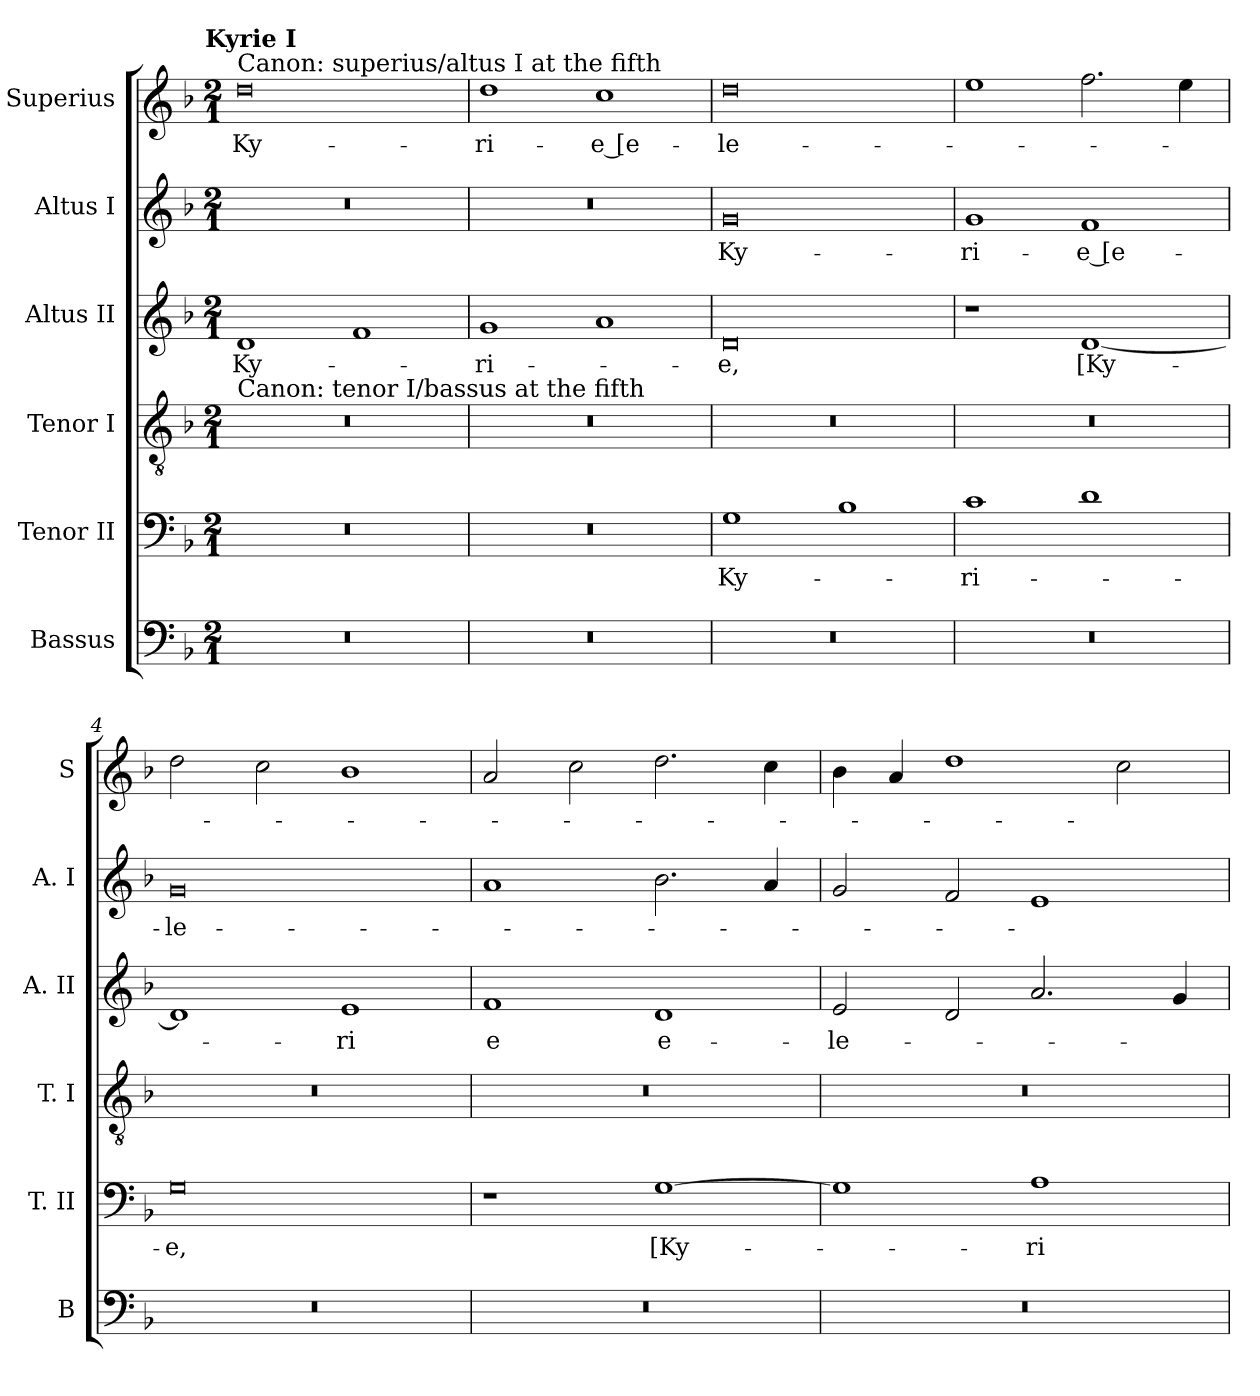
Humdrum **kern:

**kern	**kern	**text	**kern	**kern	**text	**kern	**text	**kern	**text
*part6	*part5	*part5	*part4	*part3	*part3	*part2	*part2	*part1	*part1
*staff6	*staff5	*staff5	*staff4	*staff3	*staff3	*staff2	*staff2	*staff1	*staff1
*I"Bassus	*I"Tenor II	*	*I"Tenor I	*I"Altus II	*	*I"Altus I	*	*I"Superius	*
*I'B	*I'T. II	*	*I'T. I	*I'A. II	*	*I'A. I	*	*I'S	*
*clefF4	*clefF4	*	*clefGv2	*clefG2	*	*clefG2	*	*clefG2	*
*k[b-]	*k[b-]	*	*k[b-]	*k[b-]	*	*k[b-]	*	*k[b-]	*
*F:	*F:	*	*F:	*F:	*	*F:	*	*F:	*
!!LO:TX:omd:t=Kyrie I
*M2/1	*M2/1	*	*M2/1	*M2/1	*	*M2/1	*	*M2/1	*
=	=	=	=	=	=	=	=	=	=
!	!	!	!	!	!	!	!	!LO:TX:a:t=Canon&colon; superius/altus I at the fifth	!
!	!	!	!LO:TX:a:t=Canon&colon; tenor I/bassus at the fifth	!	!	!	!	!	!
0r	0r	.	0r	1d	Ky-	0r	.	0dd	Ky-
.	.	.	.	1f	.	.	.	.	.
=1	=1	=1	=1	=1	=1	=1	=1	=1	=1
0r	0r	.	0r	1g	-ri-	0r	.	1dd	-ri-
.	.	.	.	1a	.	.	.	1cc	-e [e-
=2	=2	=2	=2	=2	=2	=2	=2	=2	=2
0r	1G	Ky-	0r	0d	-e,	0g	Ky-	0dd	-le-
.	1B-	.	.	.	.	.	.	.	.
=3	=3	=3	=3	=3	=3	=3	=3	=3	=3
0r	1c	-ri-	0r	1r	.	1g	-ri-	1ee	.
.	1d	.	.	[1d	[Ky-	1f	-e [e-	2.ff	.
.	.	.	.	.	.	.	.	4ee	.
=4	=4	=4	=4	=4	=4	=4	=4	=4	=4
0r	0G	-e,	0r	1d]	.	0g	-le-	2dd	.
.	.	.	.	.	.	.	.	2cc	.
.	.	.	.	1e	-ri	.	.	1b-	.
=5	=5	=5	=5	=5	=5	=5	=5	=5	=5
0r	1r	.	0r	1f	e	1a	.	2a	.
.	.	.	.	.	.	.	.	2cc	.
.	[1G	[Ky-	.	1d	e-	2.b-	.	2.dd	.
.	.	.	.	.	.	4a	.	4cc	.
=6	=6	=6	=6	=6	=6	=6	=6	=6	=6
0r	1G]	.	0r	2e	-le-	2g	.	4b-	.
.	.	.	.	.	.	.	.	4a	.
.	.	.	.	2d	.	2f	.	1dd	.
.	1A	-ri-	.	2.a	.	1e	.	.	.
.	.	.	.	.	.	.	.	2cc	.
.	.	.	.	4g	.	.	.	.	.
=	=	=	=	=	=	=	=	=	=
*-	*-	*-	*-	*-	*-	*-	*-	*-	*-
